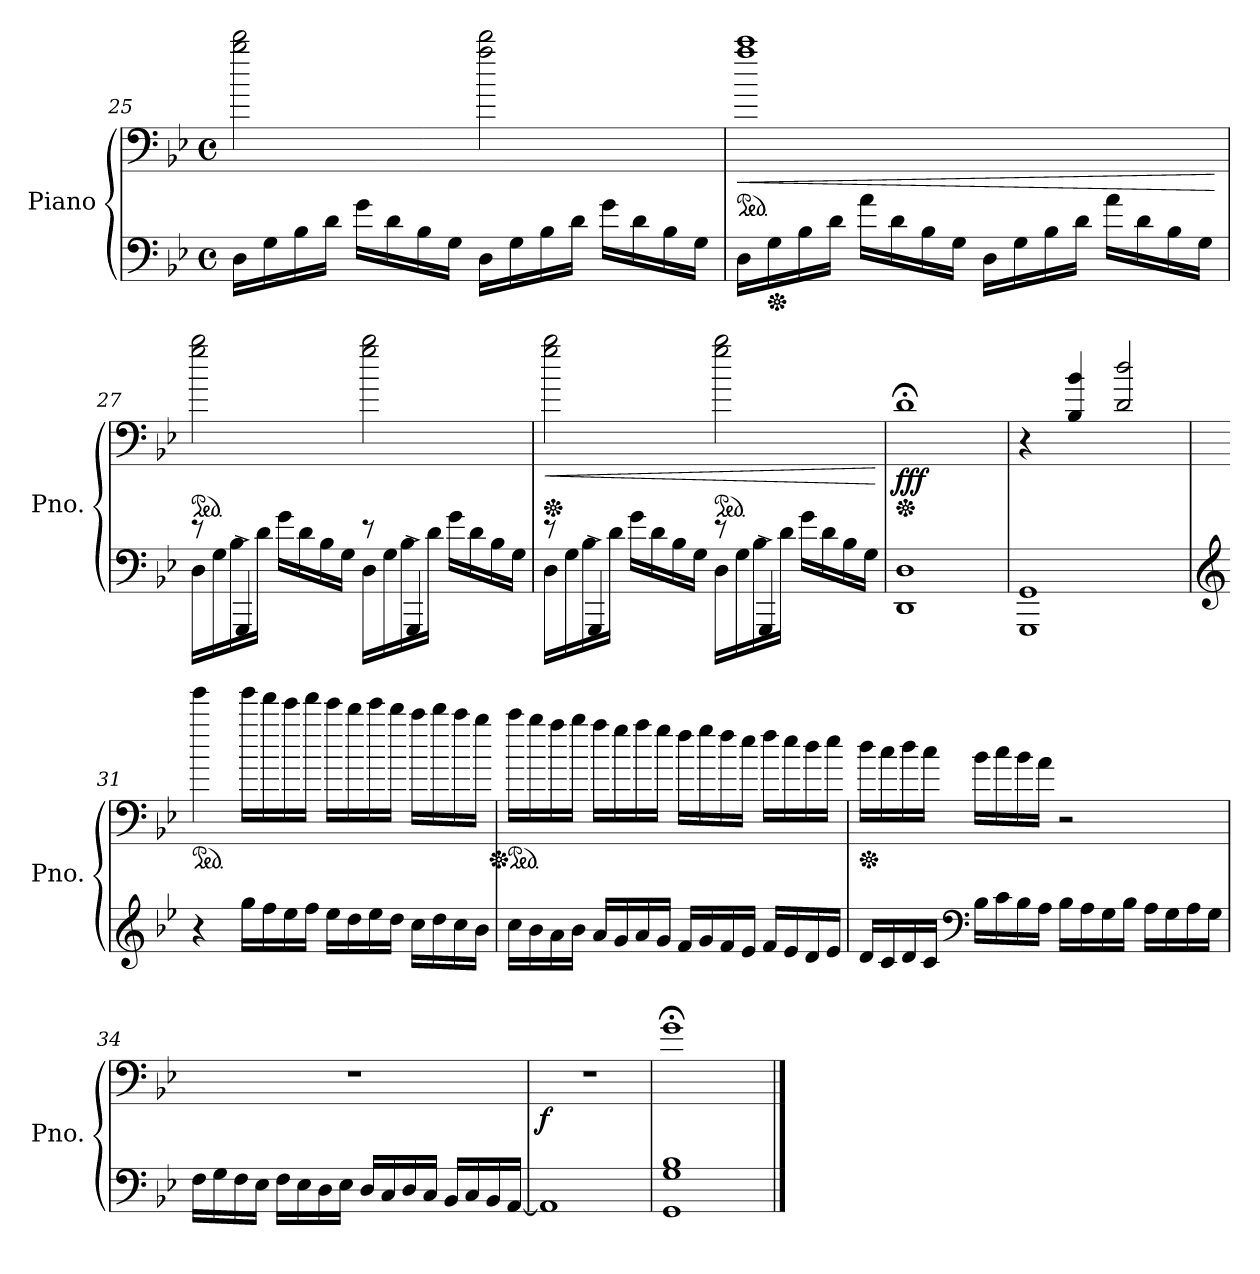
**kern	**kern	**dynam
*part1	*part1	*part1
*staff2	*staff1	*staff1/2
*I"Piano	*	*
*I'Pno.	*	*
*clefF4	*clefF4	*
*k[b-e-]	*k[b-e-]	*
*M4/4	*M4/4	*
*met(c)	*met(c)	*
=25	=25	=25
16D\LL	2bb-\ 2ddd\	.
16G\	.	.
16B-\	.	.
16d\JJ	.	.
16g\LL	.	.
16d\	.	.
16B-\	.	.
16G\JJ	.	.
16D\LL	2aa\ 2ddd\	.
16G\	.	.
16B-\	.	.
16d\JJ	.	.
16g\LL	.	.
16d\	.	.
16B-\	.	.
16G\JJ	.	.
!!LO:LB:g=z
=26	=26	=26
*	*ped	*
!	!	!LO:HP:b
16D\LL	1aa 1ccc	<
*Xped	*	*
16G\	.	.
16B-\	.	.
16d\JJ	.	.
16a\LL	.	.
16d\	.	.
16B-\	.	.
16G\JJ	.	.
16D\LL	.	.
16G\	.	.
16B-\	.	.
16d\JJ	.	.
16a\LL	.	.
16d\	.	.
16B-\	.	.
16G\JJ	.	.
.	.	[
=27	=27	=27
*^	*	*
*	*	*ped	*
8r	16D\LL	2gg\ 2bb-\	.
.	16G\	.	.
4GGG^/	16B-\	.	.
.	16d\JJ	.	.
.	16g\LL	.	.
.	16d\	.	.
16ryy	16B-\	.	.
16ryy	16G\JJ	.	.
8r	16D\LL	2gg\ 2bb-\	.
.	16G\	.	.
4GGG^/	16B-\	.	.
.	16d\JJ	.	.
.	16g\LL	.	.
.	16d\	.	.
16ryy	16B-\	.	.
16ryy	16G\JJ	.	.
!!LO:LB:g=z
=28	=28	=28	=28
*	*	*Xped	*
!	!	!	!LO:HP:b
8r	16D\LL	2gg\ 2bb-\	<
.	16G\	.	.
4GGG^/	16B-\	.	.
.	16d\JJ	.	.
.	16g\LL	.	.
.	16d\	.	.
16ryy	16B-\	.	.
16ryy	16G\JJ	.	.
*	*	*ped	*
8r	16D\LL	2gg\ 2bb-\	.
.	16G\	.	.
4GGG^/	16B-\	.	.
.	16d\JJ	.	.
.	16g\LL	.	.
.	16d\	.	.
16ryy	16B-\	.	.
16ryy	16G\JJ	.	.
*v	*v	*	*
.	.	[
=29	=29	=29
*	*Xped	*
*	*MM80	*
!	!	!LO:DY:b
1DD 1D	1d;<	fff
=30	=30	=30
*	*MM130	*
1GGG 1GG	4r	.
.	4B-/ 4b-/	.
.	2d/ 2dd/	.
=31	=31	=31
*clefG2	*	*
*	*ped	*
4r	4ggg\	.
16gg\LL	16ggg\LL	.
16ff\	16fff\	.
16ee-\	16eee-\	.
16ff\JJ	16fff\JJ	.
16ee-\LL	16eee-\LL	.
16dd\	16ddd\	.
16ee-\	16eee-\	.
16dd\JJ	16ddd\JJ	.
16cc\LL	16ccc\LL	.
16dd\	16ddd\	.
16cc\	16ccc\	.
16b-\JJ	16bb-\JJ	.
!!LO:LB:g=z
=32	=32	=32
*	*Xped	*
*	*ped	*
16cc\LL	16ccc\LL	.
16b-\	16bb-\	.
16a\	16aa\	.
16b-\JJ	16bb-\JJ	.
16a/LL	16aa\LL	.
16g/	16gg\	.
16a/	16aa\	.
16g/JJ	16gg\JJ	.
16f/LL	16ff\LL	.
16g/	16gg\	.
16f/	16ff\	.
16e-/JJ	16ee-\JJ	.
16f/LL	16ff\LL	.
16e-/	16ee-\	.
16d/	16dd\	.
16e-/JJ	16ee-\JJ	.
=33	=33	=33
*	*Xped	*
16d/LL	16dd\LL	.
16c/	16cc\	.
16d/	16dd\	.
16c/JJ	16cc\JJ	.
*clefF4	*	*
16B-\LL	16b-\LL	.
16c\	16cc\	.
16B-\	16b-\	.
16A\JJ	16a\JJ	.
16B-\LL	2r	.
16A\	.	.
16G\	.	.
16B-\JJ	.	.
16A\LL	.	.
16G\	.	.
16A\	.	.
16G\JJ	.	.
!!LO:PB:g=z
=34	=34	=34
16F\LL	1r	.
16G\	.	.
16F\	.	.
16E-\JJ	.	.
16F\LL	.	.
16E-\	.	.
16D\	.	.
16E-\JJ	.	.
16D/LL	.	.
16C/	.	.
16D/	.	.
16C/JJ	.	.
16BB-/LL	.	.
16C/	.	.
16BB-/	.	.
[16AA/JJ	.	.
=35	=35	=35
!	!	!LO:DY:b
1AA]	1r	f
=36	=36	=36
*	*MM100	*
1GG 1G 1B-	1g;<	.
==	==	==
*-	*-	*-
